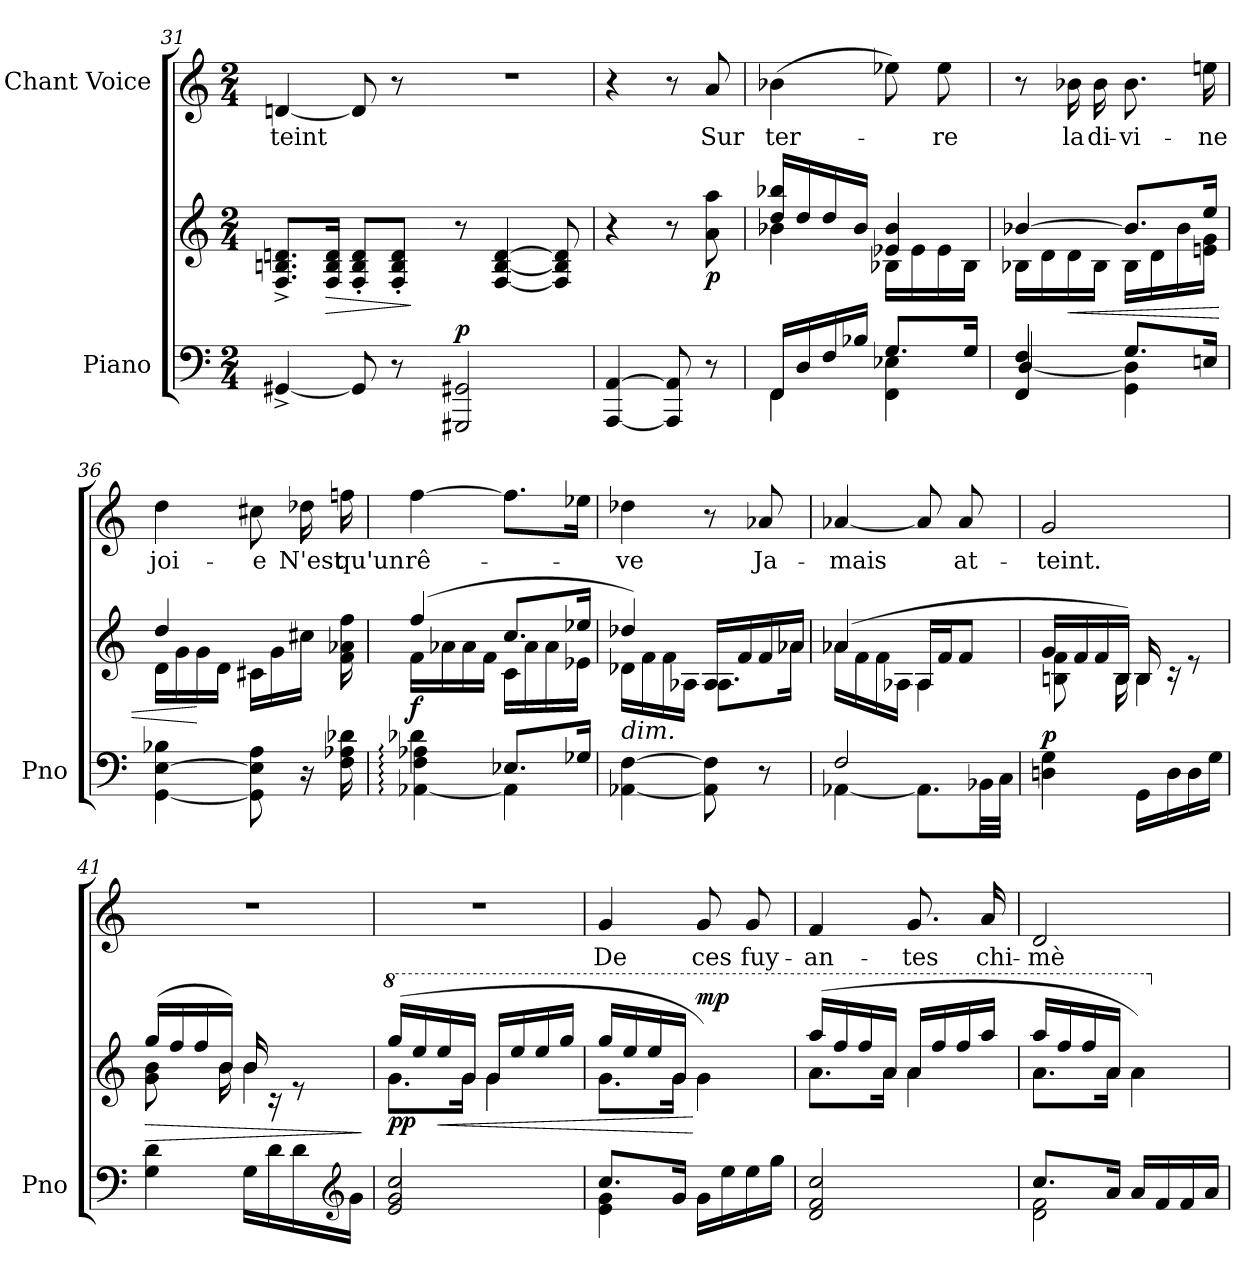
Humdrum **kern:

**kern	**kern	**dynam	**kern	**text
*part2	*part2	*part2	*part1	*part1
*staff3	*staff2	*staff2/3	*staff1	*staff1
*I"Piano	*	*	*I"Chant Voice	*
*I'Pno	*	*	*	*
*clefF4	*clefG2	*	*clefG2	*
*k[]	*k[]	*	*k[]	*
*M2/4	*M2/4	*	*M2/4	*
=31	=31	=31	=31	=31
!	!	!	!	!LO:LY:b
[4GG#X^/	8.F/^ 8.Bn/^ 8.dn/^L	.	[4dn/	-teint
!	!	!LO:HP:b	!	!
.	16F/ 16B/ 16d/Jk	>	.	.
8GG#/]	8F/' 8B/' 8d/'L	.	8d/]	.
8r	8F/' 8B/' 8d/'J	.	8r	.
.	.	]	.	.
!!LO:LB:g=z
=32-	=32-	=32-	=32-	=32-
!	!	!LO:DY:a=2	!	!
2GGG#X/ 2GG#X/	8r	p	2r	.
.	[4F/ [4B/ [4d/	.	.	.
.	8F/] 8B/] 8d/]	.	.	.
=33	=33	=33	=33	=33
[4AAA/ [4AA/	4r	.	4r	.
8AAA/] 8AA/]	8r	.	8r	.
!	!	!LO:DY:b	!	!LO:LY:b
8r	8a\ 8aa\	p	8a/	Sur
=34	=34	=34	=34	=34
*^	*^	*	*	*
!	!	!	!	!	!	!LO:LY:b
16FF/LL	4FF\	16dd/ 16bb-X/LL	4b-X\	.	(>4b-X\	ter-
16D/	.	16dd/	.	.	.	.
16F/	.	16dd/	.	.	.	.
16B-X/JJ	.	16b-/JJ	.	.	.	.
8.G/L	4FF\ 4E-X\	4e-X/ 4b-/	16B-X\LL	.	8ee-X\)	.
.	.	.	16e-\	.	.	.
!	!	!	!	!	!	!LO:LY:b
.	.	.	16e-\	.	8ee-\	-re
16G/Jk	.	.	16B-\JJ	.	.	.
=35	=35	=35	=35	=35	=35	=35
4FF/ 4F/	[4D/	[4b-X/	16B-X\LL	.	8r	.
.	.	.	16d\	.	.	.
!	!	!	!	!LO:HP:b	!	!LO:LY:b
.	.	.	16d\	<	16b-X\	la
!	!	!	!	!	!	!LO:LY:b
.	.	.	16B-\JJ	.	16b-\	di-
!	!	!	!	!	!	!LO:LY:b
8.G/L	4GG\ 4D\]	8.b-/L]	16B-\LL	.	8.b-\	-vi-
.	.	.	16d\	.	.	.
.	.	.	16b-\	.	.	.
!	!	!	!	!	!	!LO:LY:b
16En/Jk	.	16ee/Jk	16en\ 16g\JJ	.	16een\	-ne
*v	*v	*	*	*	*	*
=36	=36	=36	=36	=36	=36
!	!	!	!	!	!LO:LY:b
[4GG\ [4E\ 4B-X\	4dd/	16d\LL	.	4dd\	joi-
.	.	16g\	.	.	.
.	.	16g\	[	.	.
.	.	16d\JJ	.	.	.
!	!	!	!	!	!LO:LY:b
8GG\] 8E\] 8A\	4ryy	16c#X\LL	.	8cc#X\	-e
.	.	16g\	.	.	.
!	!	!	!	!	!LO:LY:b
16r	.	16cc#X\JJ	.	16dd-X\	N'est
!	!	!	!	!	!LO:LY:b
16F\ 16A-X\ 16d-X\	.	16f\ 16a-X\ 16ff\	.	16ffn\	qu'un
!!LO:PB:g=z
=37	=37	=37	=37	=37	=37
*^	*	*	*	*	*
!	!	!	!	!LO:DY:b	!	!LO:LY:b
4d-X\	[4AA-X\: 4F\: 4A-X\:	(>4ff/	16f\LL	f	[4ff\	rê-
.	.	.	16a-X\	.	.	.
.	.	.	16a-\	.	.	.
.	.	.	16f\JJ	.	.	.
8.E-X/L	4AA-\]	8.cc/L	16c\LL	.	8.ff\L]	.
.	.	.	16a-\	.	.	.
.	.	.	16a-\	.	.	.
16G-X/Jk	.	16ee-X/Jk	16e-X\JJ	.	16ee-X\Jk	.
*v	*v	*	*	*	*	*
=38	=38	=38	=38	=38	=38
!	!LO:TX:b:i:t=dim.	!	!	!	!
!	!	!	!	!	!LO:LY:b
[4AA-X\ [4F\	4dd-X/)	16d-X\LL	.	4dd-X\	-ve
.	.	16f\	.	.	.
.	.	16f\	.	.	.
.	.	16A-X\JJ	.	.	.
8AA-\] 8F\]	16A-/LL	8.A-\L	.	8r	.
.	16f/	.	.	.	.
!	!	!	!	!	!LO:LY:b
8r	16f/	.	.	8a-X/	Ja-
.	16a-X/JJ	16a-\Jk	.	.	.
=39	=39	=39	=39	=39	=39
*^	*	*	*	*	*
!	!	!	!	!	!	!LO:LY:b
2F/	[4AA-X\	(>4a-X/	16a-\LL	.	[4a-X/	-mais
.	.	.	16f\	.	.	.
.	.	.	16f\	.	.	.
.	.	.	16A-X\JJ	.	.	.
.	8.AA-\L]	16A-/LL	4A-\	.	8a-/]	.
.	.	16f/J	.	.	.	.
!	!	!	!	!	!	!LO:LY:b
.	.	8f/J	.	.	8a-/	at-
.	32BB-X\LL	.	.	.	.	.
.	32C\JJJ	.	.	.	.	.
=40	=40	=40	=40	=40	=40	=40
!	!	!	!	!LO:DY:a=2	!	!LO:LY:b
*v	*v	*	*	*	*	*
4Dn\ 4G\	16g/LL	8Bn\ 8f\	p	2g/	-teint.
.	16f/	.	.	.	.
.	16f/	16reyy	.	.	.
.	16B/JJ)	16B\	.	.	.
16GG\LL	16B/	4B\	.	.	.
16D\	16rc	.	.	.	.
16D\	8re	.	.	.	.
16G\JJ	.	.	.	.	.
=41	=41	=41	=41	=41	=41
!	!	!	!LO:HP:b	!	!
4G\ 4d\	(>16gg/LL	8g\ 8b\	>	2r	.
.	16ff/	.	.	.	.
.	16ff/	16ryy	.	.	.
.	16b/JJ)	16b\	.	.	.
16G\LL	16b/	4b\	.	.	.
16d\	16rc	.	.	.	.
16d\	8re	.	.	.	.
*clefG2	*	*	*	*	*
16g\JJ	.	.	.	.	.
*	*v	*v	*	*	*
.	.	]	.	.
!!LO:LB:g=z
=42	=42	=42	=42	=42
*	*8va	*	*	*
*	*^	*	*	*
!	!	!	!LO:DY:b	!	!
2e/ 2g/ 2cc/	(>16ggg/LL	8.gg\L	pp	2r	.
.	16eee/	.	.	.	.
!	!	!	!LO:HP:b	!	!
.	16eee/	.	<	.	.
.	16gg/JJ	16gg\Jk	.	.	.
.	16gg/LL	4gg\	.	.	.
.	16eee/	.	.	.	.
.	16eee/	.	.	.	.
.	16ggg/JJ	.	.	.	.
=43	=43	=43	=43	=43	=43
*^	*	*	*	*	*
!	!	!	!	!	!	!LO:LY:b
8.cc/L	4e\ 4g\	16ggg/LL	8.gg\L	.	4g/	De
.	.	16eee/	.	.	.	.
.	.	16eee/	.	.	.	.
16g/Jk	.	16gg/JJ	16gg\Jk	.	.	.
!	!	!	!	!LO:DY:n=1:a	!	!LO:LY:b
16g\LL	4rgyy	4gg\)	4raayy	[ mp	8g/	ces
16ee\	.	.	.	.	.	.
!	!	!	!	!	!	!LO:LY:b
16ee\	.	.	.	.	8g/	fuy-
16gg\JJ	.	.	.	.	.	.
*v	*v	*	*	*	*	*
=44	=44	=44	=44	=44	=44
!	!	!	!	!	!LO:LY:b
2d/ 2f/ 2cc/	(>16aaa/LL	8.aa\L	.	4f/	-an-
.	16fff/	.	.	.	.
.	16fff/	.	.	.	.
.	16aa/JJ	16aa\Jk	.	.	.
!	!	!	!	!	!LO:LY:b
.	16aa/LL	4aa\	.	8.g/	-tes
.	16fff/	.	.	.	.
.	16fff/	.	.	.	.
!	!	!	!	!	!LO:LY:b
.	16aaa/JJ	.	.	16a/	chi-
=45	=45	=45	=45	=45	=45
*^	*	*	*	*	*
!	!	!	!	!	!	!LO:LY:b
8.cc/L	2d\ 2f\	16aaa/LL	8.aa\L	.	2d/	-mè-
.	.	16fff/	.	.	.	.
.	.	16fff/	.	.	.	.
16a/Jk	.	16aa/JJ	16aa\Jk	.	.	.
16a/LL	.	4aa\)	4raayy	.	.	.
16f/	.	.	.	.	.	.
16f/	.	.	.	.	.	.
16a/JJ	.	.	.	.	.	.
*v	*v	*	*	*	*	*
*	*v	*v	*	*	*
*	*X8va	*	*	*
=	=	=	=	=
*-	*-	*-	*-	*-
